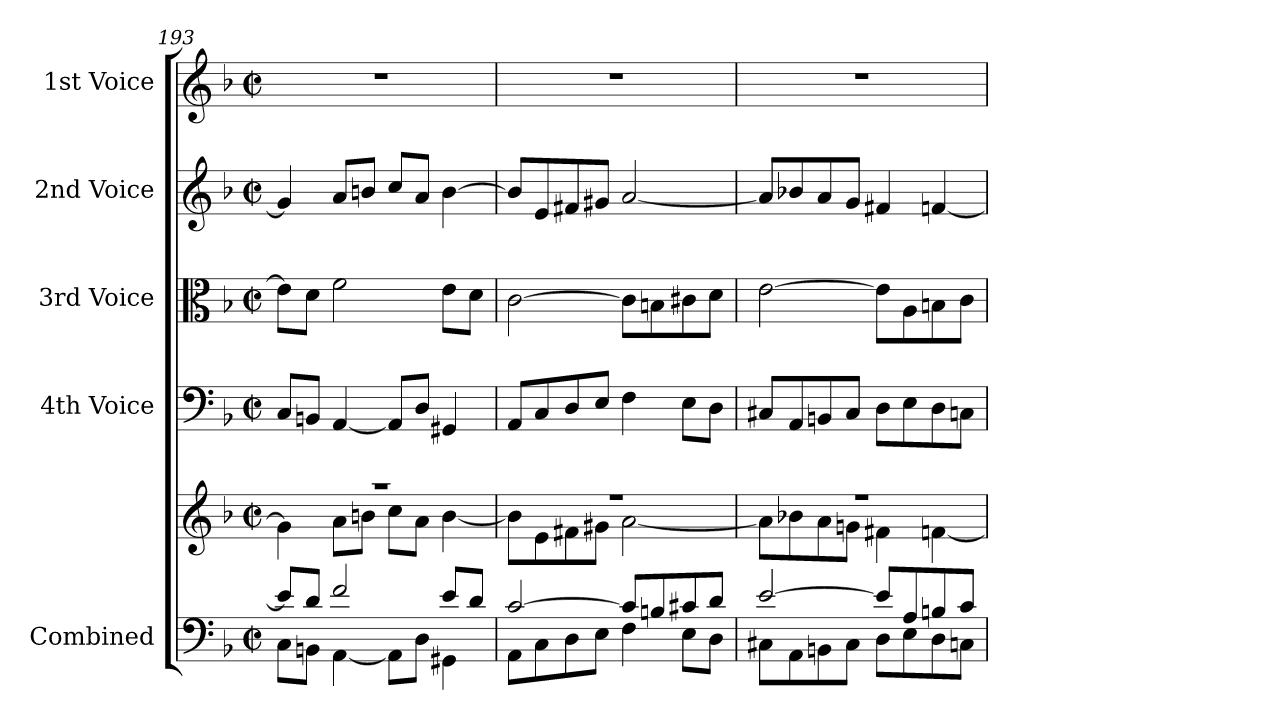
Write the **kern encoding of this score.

**kern	**kern	**kern	**kern	**kern	**kern
*part5	*part5	*part4	*part3	*part2	*part1
*staff6	*staff5	*staff4	*staff3	*staff2	*staff1
*I"Combined	*	*I"4th Voice	*I"3rd Voice	*I"2nd Voice	*I"1st Voice
*clefF4	*clefG2	*clefF4	*clefC3	*clefG2	*clefG2
*k[b-]	*k[b-]	*k[b-]	*k[b-]	*k[b-]	*k[b-]
*M2/2	*M2/2	*M2/2	*M2/2	*M2/2	*M2/2
*met(c|)	*met(c|)	*met(c|)	*met(c|)	*met(c|)	*met(c|)
=193	=193	=193	=193	=193	=193
*^	*^	*	*	*	*
8e/L]	8C\L	1r	4g#\]	8C/L	8e\L]	4g#/]	1r
8d/J	8BBn\J	.	.	8BBn/J	8d\J	.	.
2f/	[4AA\	.	8a\L	[4AA/	2f\	8a/L	.
.	.	.	8bn\J	.	.	8bn/J	.
.	8AA\L]	.	8cc\L	8AA/L]	.	8cc/L	.
.	8D\J	.	8a\J	8D/J	.	8a/J	.
8e/L	4GG#X\	.	[4b\	4GG#X/	8e\L	[4b\	.
8d/J	.	.	.	.	8d\J	.	.
=194	=194	=194	=194	=194	=194	=194	=194
[2c/	8AA\L	1r	8b\L]	8AA/L	[2c\	8b/L]	1r
.	8C\	.	8e\	8C/	.	8e/	.
.	8D\	.	8f#X\	8D/	.	8f#X/	.
.	8E\J	.	8g#X\J	8E/J	.	8g#X/J	.
8c/L]	4F\	.	[2a\	4F\	8c\L]	[2a/	.
8Bn/	.	.	.	.	8Bn\	.	.
8c#X/	8E\L	.	.	8E\L	8c#X\	.	.
8d/J	8D\J	.	.	8D\J	8d\J	.	.
=195	=195	=195	=195	=195	=195	=195	=195
[2e/	8C#X\L	1r	8a\L]	8C#X/L	[2e\	8a/L]	1r
.	8AA\	.	8b-X\	8AA/	.	8b-X/	.
.	8BBn\	.	8a\	8BBn/	.	8a/	.
.	8C#\J	.	8gn\J	8C#/J	.	8g/J	.
8e/L]	8D\L	.	4f#X\	8D\L	8e\L]	4f#X/	.
8A/	8E\	.	.	8E\	8A\	.	.
8Bn/	8D\	.	[4fn\	8D\	8Bn\	[4fn/	.
8c/J	8Cn\J	.	.	8Cn\J	8c\J	.	.
*v	*v	*	*	*	*	*	*
*	*v	*v	*	*	*	*
=	=	=	=	=	=
*-	*-	*-	*-	*-	*-
